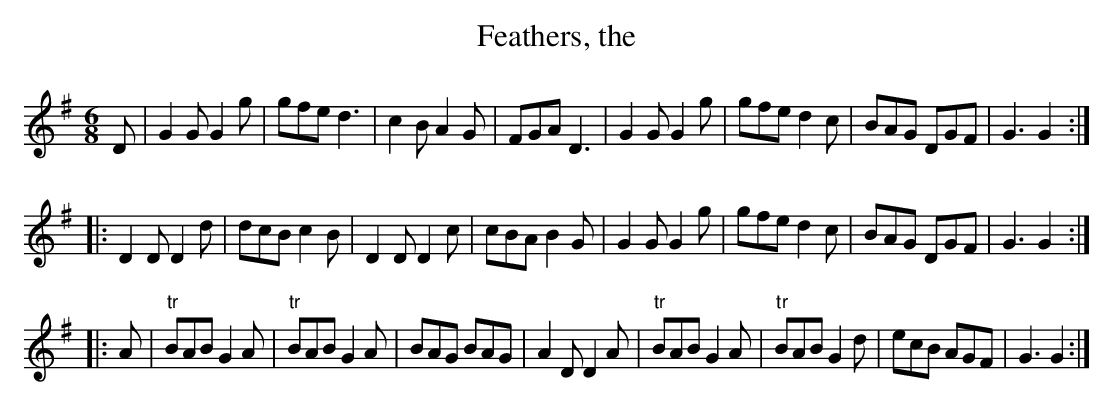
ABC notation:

X:1
T:Feathers, the
M:6/8
K:G
D|\
G2G G2g| gfe d3| c2B A2G| FGA D3|\
G2G G2g| gfe d2c| BAG DGF| G3 G2::
D2D D2d| dcB c2B| D2D D2c| cBA B2G| \
G2G G2g| gfe d2c| BAG DGF| G3 G2::
A|\
"tr"BAB G2A| "tr"BAB G2A| BAG BAG| A2D D2A|\
"tr"BAB G2A| "tr"BAB G2d| ecB AGF| G3 G2:|
